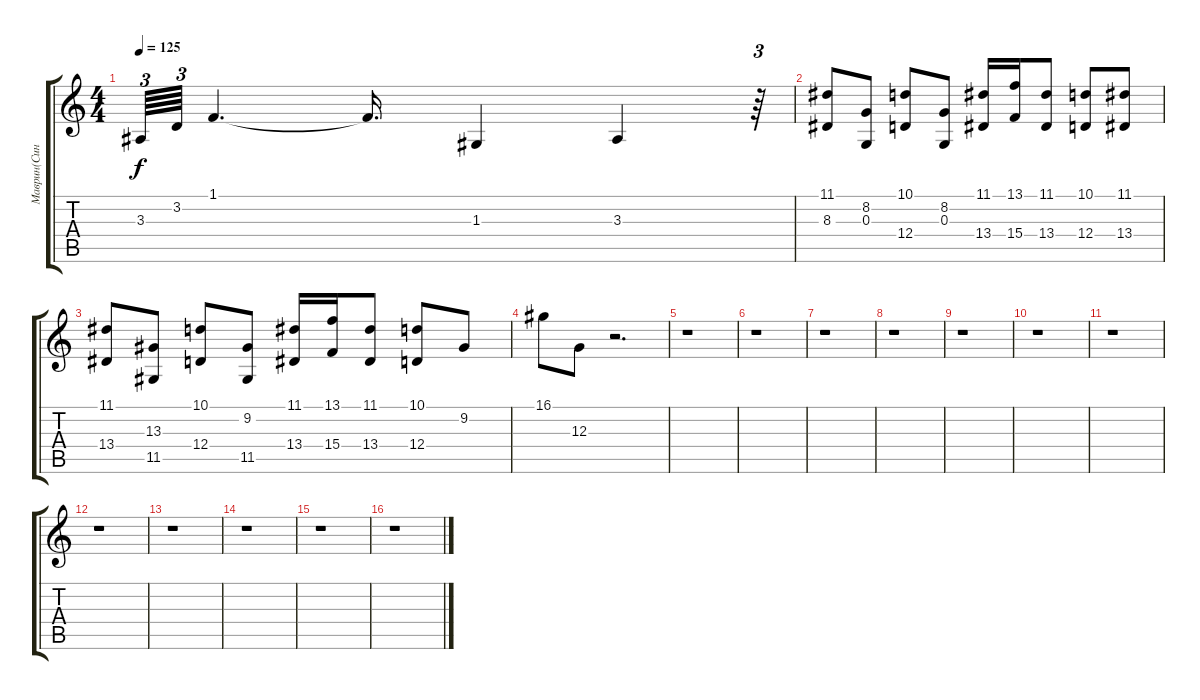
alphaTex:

\track ("Маврин(Синтезатор-4)" "Маврин(Син") {instrument harpsichord}
\staff {score tabs}
\tuning (E4 B3 G3 D3 A2 E2) {hide}
\ts (4 4)
\tempo 125
\clef g2
\ks c
3.3.64{tu (3 2) dy f} 3.2.64{tu (3 2)} 1.1.4{d} 1.1{t}.16{d} 1.3.4 3.3.4 r.64{tu (3 2)} |
(11.1 8.3).8{instrument fx7echoes} (8.2 0.3).8 (10.1 12.4).8 (8.2 0.3).8 (11.1 13.4).16 (13.1 15.4).16 (11.1 13.4).8 (10.1 12.4).8 (11.1 13.4).8 |
(11.1 13.4).8 (13.3 11.5).8 (10.1 12.4).8 (9.2 11.5).8 (11.1 13.4).16 (13.1 15.4).16 (11.1 13.4).8 (10.1 12.4).8 9.2.8 |
16.1.8 12.3.8 r.2{d} |
r.1{instrument harpsichord} |
r.1 |
r.1 |
r.1 |
r.1 |
r.1 |
r.1 |
r.1 |
r.1 |
r.1 |
r.1 |
r.1
